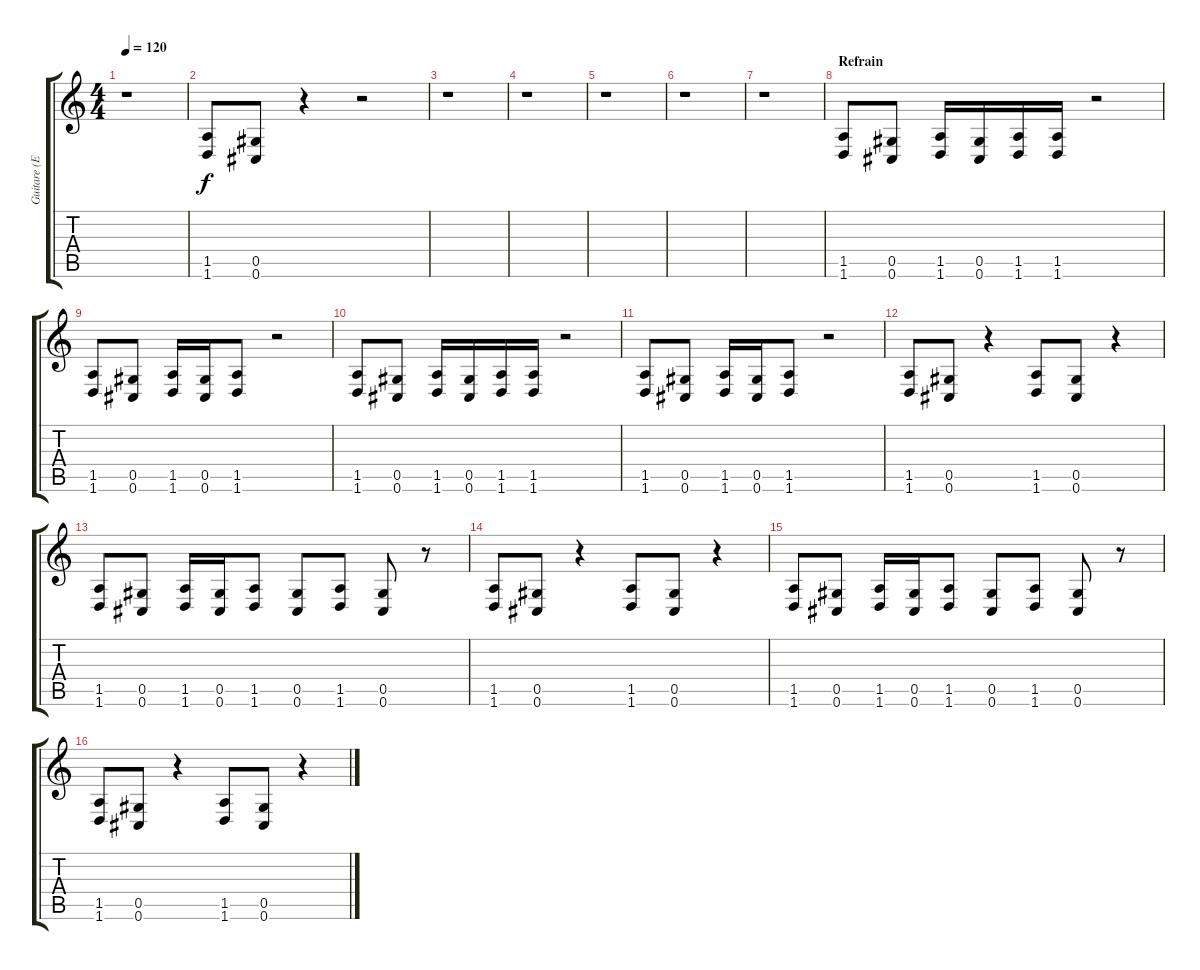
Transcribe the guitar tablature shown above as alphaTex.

\track ("Guitare (Edsel Dope)" "Guitare (E") {instrument distortionguitar}
\staff {score tabs}
\tuning (Eb4 Bb3 Gb3 Db3 Ab2 Db2) {hide}
\ts (4 4)
\tempo 120
\clef g2
\ks c
r.1{dy f} |
(1.5 1.6).8 (0.5 0.6).8 r.4 r.2 |
r.1 |
r.1 |
r.1 |
r.1 |
r.1 |
\section ("" "Refrain")
(1.5 1.6).8 (0.5 0.6).8 (1.5 1.6).16 (0.5 0.6).16 (1.5 1.6).16 (1.5 1.6).16 r.2 |
(1.5 1.6).8 (0.5 0.6).8 (1.5 1.6).16 (0.5 0.6).16 (1.5 1.6).8 r.2 |
(1.5 1.6).8 (0.5 0.6).8 (1.5 1.6).16 (0.5 0.6).16 (1.5 1.6).16 (1.5 1.6).16 r.2 |
(1.5 1.6).8 (0.5 0.6).8 (1.5 1.6).16 (0.5 0.6).16 (1.5 1.6).8 r.2 |
(1.5 1.6).8 (0.5 0.6).8 r.4 (1.5 1.6).8 (0.5 0.6).8 r.4 |
(1.5 1.6).8 (0.5 0.6).8 (1.5 1.6).16 (0.5 0.6).16 (1.5 1.6).8 (0.5 0.6).8 (1.5 1.6).8 (0.5 0.6).8 r.8 |
(1.5 1.6).8 (0.5 0.6).8 r.4 (1.5 1.6).8 (0.5 0.6).8 r.4 |
(1.5 1.6).8 (0.5 0.6).8 (1.5 1.6).16 (0.5 0.6).16 (1.5 1.6).8 (0.5 0.6).8 (1.5 1.6).8 (0.5 0.6).8 r.8 |
(1.5 1.6).8 (0.5 0.6).8 r.4 (1.5 1.6).8 (0.5 0.6).8 r.4
